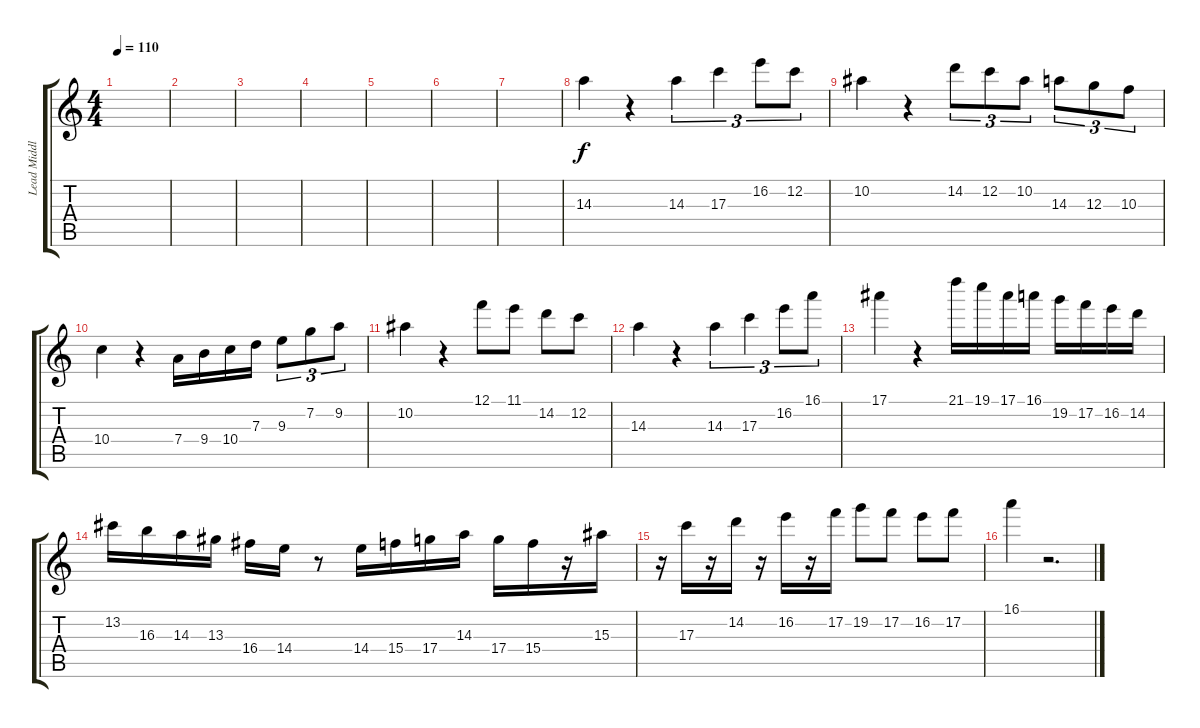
\track ("Lead Middle" "Lead Middl") {instrument overdrivenguitar}
\staff {score tabs}
\tuning (F4 C4 G3 D3 A2 E2) {hide}
\ts (4 4)
\tempo 110
\clef g2
\ks c
|
|
|
|
|
|
|
14.3.4 r.4 14.3.4{tu (3 2)} 17.3.4{tu (3 2)} 16.2.8{tu (3 2)} 12.2.8{tu (3 2)} |
10.2.4 r.4 14.2.8{tu (3 2)} 12.2.8{tu (3 2)} 10.2.8{tu (3 2)} 14.3.8{tu (3 2)} 12.3.8{tu (3 2)} 10.3.8{tu (3 2)} |
10.4.4 r.4 7.4.16 9.4.16 10.4.16 7.3.16 9.3.8{tu (3 2)} 7.2.8{tu (3 2)} 9.2.8{tu (3 2)} |
10.2.4 r.4 12.1.8 11.1.8 14.2.8 12.2.8 |
14.3.4 r.4 14.3.4{tu (3 2)} 17.3.4{tu (3 2)} 16.2.8{tu (3 2)} 16.1.8{tu (3 2)} |
17.1.4 r.4 21.1.16 19.1.16 17.1.16 16.1.16 19.2.16 17.2.16 16.2.16 14.2.16 |
13.2.16 16.3.16 14.3.16 13.3.16 16.4.16 14.4.16 r.8 14.4.16 15.4.16 17.4.16 14.3.16 17.4.16 15.4.16 r.16 15.3.16 |
r.16 17.3.16 r.16 14.2.16 r.16 16.2.16 r.16 17.2.16 19.2.8 17.2.8 16.2.8 17.2.8 |
16.1.4 r.2{d}
